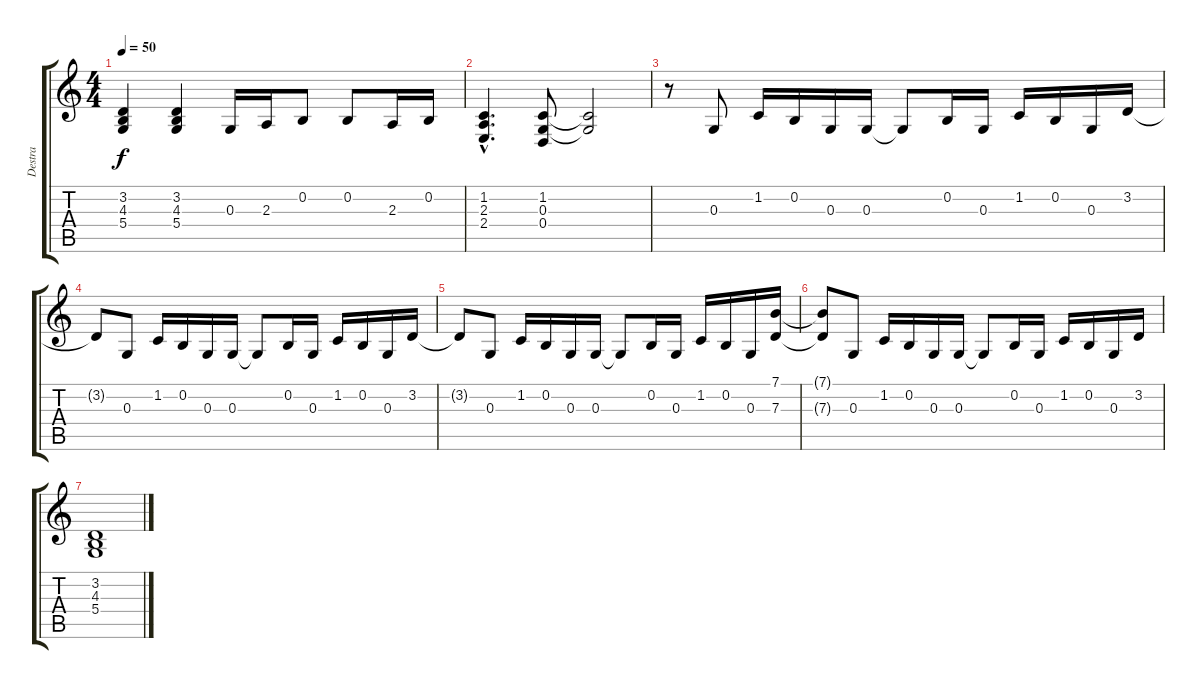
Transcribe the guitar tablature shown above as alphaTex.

\track ("Destra" "Destra") {instrument acousticgrandpiano}
\staff {score tabs}
\tuning (E4 B3 G3 D3 A2 E2) {hide}
\ts (4 4)
\tempo 50
\clef g2
\ks c
(3.2 4.3 5.4).4{dy f} (3.2 4.3 5.4).4 0.3.16 2.3.16 0.2.8 0.2.8 2.3.16 0.2.16 |
(1.2{hac} 2.3{hac} 2.4{hac}).4{d} (1.2 0.3 0.4).8 (1.2{t} 0.3{t}).2 |
r.8 0.3.8 1.2.16 0.2.16 0.3.16 0.3.16 0.3{t}.8 0.2.16 0.3.16 1.2.16 0.2.16 0.3.16 3.2.16 |
3.2{t}.8 0.3.8 1.2.16 0.2.16 0.3.16 0.3.16 0.3{t}.8 0.2.16 0.3.16 1.2.16 0.2.16 0.3.16 3.2.16 |
3.2{t}.8 0.3.8 1.2.16 0.2.16 0.3.16 0.3.16 0.3{t}.8 0.2.16 0.3.16 1.2.16 0.2.16 0.3.16 (7.1 7.3).16 |
(7.1{t} 7.3{t}).8 0.3.8 1.2.16 0.2.16 0.3.16 0.3.16 0.3{t}.8 0.2.16 0.3.16 1.2.16 0.2.16 0.3.16 3.2.16 |
(3.2 4.3 5.4).1
